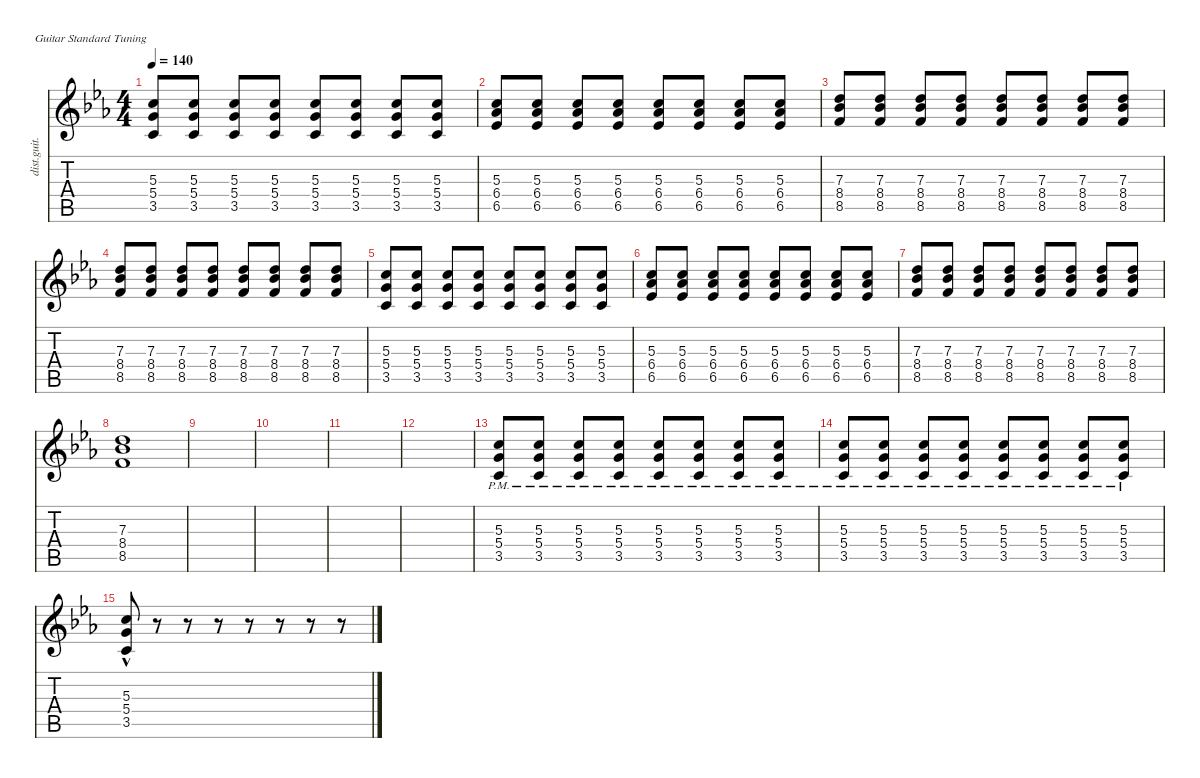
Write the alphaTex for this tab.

\defaultSystemsLayout 4
\hideDynamics
\bracketExtendMode nobrackets
\otherSystemsTrackNameOrientation horizontal
\track ("Distortion Guitar" "dist.guit.") {instrument distortionguitar}
\staff {score tabs}
\tuning (E4 B3 G3 D3 A2 E2)
\ts (4 4)
\tempo 140
\clef g2
\ks cminor
(3.5{acc forcenatural} 5.4{acc forcenatural} 5.3{acc forcenatural}).8{dy mf beam Up} (3.5{acc forcenatural} 5.4{acc forcenatural} 5.3{acc forcenatural}).8{beam Up} (3.5{acc forcenatural} 5.4{acc forcenatural} 5.3{acc forcenatural}).8{beam Up} (3.5{acc forcenatural} 5.4{acc forcenatural} 5.3{acc forcenatural}).8{beam Up} (3.5{acc forcenatural} 5.4{acc forcenatural} 5.3{acc forcenatural}).8{beam Up} (3.5{acc forcenatural} 5.4{acc forcenatural} 5.3{acc forcenatural}).8{beam Up} (3.5{acc forcenatural} 5.4{acc forcenatural} 5.3{acc forcenatural}).8{beam Up} (3.5{acc forcenatural} 5.4{acc forcenatural} 5.3{acc forcenatural}).8{beam Up} |
(6.5{acc b} 6.4{acc b} 5.3{acc forcenatural}).8{beam Up} (6.4{acc b} 6.5{acc b} 5.3{acc forcenatural}).8{beam Up} (6.4{acc b} 6.5{acc b} 5.3{acc forcenatural}).8{beam Up} (6.4{acc b} 6.5{acc b} 5.3{acc forcenatural}).8{beam Up} (6.4{acc b} 6.5{acc b} 5.3{acc forcenatural}).8{beam Up} (6.4{acc b} 6.5{acc b} 5.3{acc forcenatural}).8{beam Up} (6.4{acc b} 6.5{acc b} 5.3{acc forcenatural}).8{beam Up} (6.4{acc b} 6.5{acc b} 5.3{acc forcenatural}).8{beam Up} |
(8.5{acc forcenatural} 8.4{acc b} 7.3{acc forcenatural}).8{beam Up} (8.5{acc forcenatural} 8.4{acc b} 7.3{acc forcenatural}).8{beam Up} (8.5{acc forcenatural} 8.4{acc b} 7.3{acc forcenatural}).8{beam Up} (8.5{acc forcenatural} 8.4{acc b} 7.3{acc forcenatural}).8{beam Up} (8.5{acc forcenatural} 8.4{acc b} 7.3{acc forcenatural}).8{beam Up} (8.5{acc forcenatural} 8.4{acc b} 7.3{acc forcenatural}).8{beam Up} (8.5{acc forcenatural} 8.4{acc b} 7.3{acc forcenatural}).8{beam Up} (8.5{acc forcenatural} 8.4{acc b} 7.3{acc forcenatural}).8{beam Up} |
(8.5{acc forcenatural} 8.4{acc b} 7.3{acc forcenatural}).8{beam Up} (8.5{acc forcenatural} 8.4{acc b} 7.3{acc forcenatural}).8{beam Up} (8.5{acc forcenatural} 8.4{acc b} 7.3{acc forcenatural}).8{beam Up} (8.5{acc forcenatural} 8.4{acc b} 7.3{acc forcenatural}).8{beam Up} (8.5{acc forcenatural} 8.4{acc b} 7.3{acc forcenatural}).8{beam Up} (8.5{acc forcenatural} 8.4{acc b} 7.3{acc forcenatural}).8{beam Up} (8.5{acc forcenatural} 8.4{acc b} 7.3{acc forcenatural}).8{beam Up} (8.5{acc forcenatural} 8.4{acc b} 7.3{acc forcenatural}).8{beam Up} |
(3.5{acc forcenatural} 5.4{acc forcenatural} 5.3{acc forcenatural}).8{beam Up} (3.5{acc forcenatural} 5.4{acc forcenatural} 5.3{acc forcenatural}).8{beam Up} (3.5{acc forcenatural} 5.4{acc forcenatural} 5.3{acc forcenatural}).8{beam Up} (3.5{acc forcenatural} 5.4{acc forcenatural} 5.3{acc forcenatural}).8{beam Up} (3.5{acc forcenatural} 5.4{acc forcenatural} 5.3{acc forcenatural}).8{beam Up} (3.5{acc forcenatural} 5.4{acc forcenatural} 5.3{acc forcenatural}).8{beam Up} (3.5{acc forcenatural} 5.4{acc forcenatural} 5.3{acc forcenatural}).8{beam Up} (3.5{acc forcenatural} 5.4{acc forcenatural} 5.3{acc forcenatural}).8{beam Up} |
(6.5{acc b} 6.4{acc b} 5.3{acc forcenatural}).8{beam Up} (6.4{acc b} 6.5{acc b} 5.3{acc forcenatural}).8{beam Up} (6.4{acc b} 6.5{acc b} 5.3{acc forcenatural}).8{beam Up} (6.4{acc b} 6.5{acc b} 5.3{acc forcenatural}).8{beam Up} (6.4{acc b} 6.5{acc b} 5.3{acc forcenatural}).8{beam Up} (6.4{acc b} 6.5{acc b} 5.3{acc forcenatural}).8{beam Up} (6.4{acc b} 6.5{acc b} 5.3{acc forcenatural}).8{beam Up} (6.4{acc b} 6.5{acc b} 5.3{acc forcenatural}).8{beam Up} |
(8.5{acc forcenatural} 8.4{acc b} 7.3{acc forcenatural}).8{beam Up} (8.5{acc forcenatural} 8.4{acc b} 7.3{acc forcenatural}).8{beam Up} (8.5{acc forcenatural} 8.4{acc b} 7.3{acc forcenatural}).8{beam Up} (8.5{acc forcenatural} 8.4{acc b} 7.3{acc forcenatural}).8{beam Up} (8.5{acc forcenatural} 8.4{acc b} 7.3{acc forcenatural}).8{beam Up} (8.5{acc forcenatural} 8.4{acc b} 7.3{acc forcenatural}).8{beam Up} (8.5{acc forcenatural} 8.4{acc b} 7.3{acc forcenatural}).8{beam Up} (8.5{acc forcenatural} 8.4{acc b} 7.3{acc forcenatural}).8{beam Up} |
(8.5{acc forcenatural} 8.4{acc b} 7.3{acc forcenatural}).1{beam Up} |
|
|
|
|
(3.5{pm acc forcenatural} 5.4{pm acc forcenatural} 5.3{pm acc forcenatural}).8{beam Up} (3.5{pm acc forcenatural} 5.4{pm acc forcenatural} 5.3{pm acc forcenatural}).8{beam Up} (3.5{pm acc forcenatural} 5.4{pm acc forcenatural} 5.3{pm acc forcenatural}).8{beam Up} (3.5{pm acc forcenatural} 5.4{pm acc forcenatural} 5.3{pm acc forcenatural}).8{beam Up} (3.5{pm acc forcenatural} 5.4{pm acc forcenatural} 5.3{pm acc forcenatural}).8{beam Up} (3.5{pm acc forcenatural} 5.4{pm acc forcenatural} 5.3{pm acc forcenatural}).8{beam Up} (3.5{pm acc forcenatural} 5.4{pm acc forcenatural} 5.3{pm acc forcenatural}).8{beam Up} (3.5{pm acc forcenatural} 5.4{pm acc forcenatural} 5.3{pm acc forcenatural}).8{beam Up} |
(3.5{pm acc forcenatural} 5.4{pm acc forcenatural} 5.3{pm acc forcenatural}).8{beam Up} (3.5{pm acc forcenatural} 5.4{pm acc forcenatural} 5.3{pm acc forcenatural}).8{beam Up} (3.5{pm acc forcenatural} 5.4{pm acc forcenatural} 5.3{pm acc forcenatural}).8{beam Up} (3.5{pm acc forcenatural} 5.4{pm acc forcenatural} 5.3{pm acc forcenatural}).8{beam Up} (3.5{pm acc forcenatural} 5.4{pm acc forcenatural} 5.3{pm acc forcenatural}).8{beam Up} (3.5{pm acc forcenatural} 5.4{pm acc forcenatural} 5.3{pm acc forcenatural}).8{beam Up} (3.5{pm acc forcenatural} 5.4{pm acc forcenatural} 5.3{pm acc forcenatural}).8{beam Up} (3.5{pm acc forcenatural} 5.4{pm acc forcenatural} 5.3{pm acc forcenatural}).8{beam Up} |
(3.5{hac acc forcenatural} 5.4{hac acc forcenatural} 5.3{hac acc forcenatural}).8{beam Up} r.8{beam Up} r.8{beam Up} r.8{beam Up} r.8{beam Up} r.8{beam Up} r.8{beam Up} r.8{beam Up}
